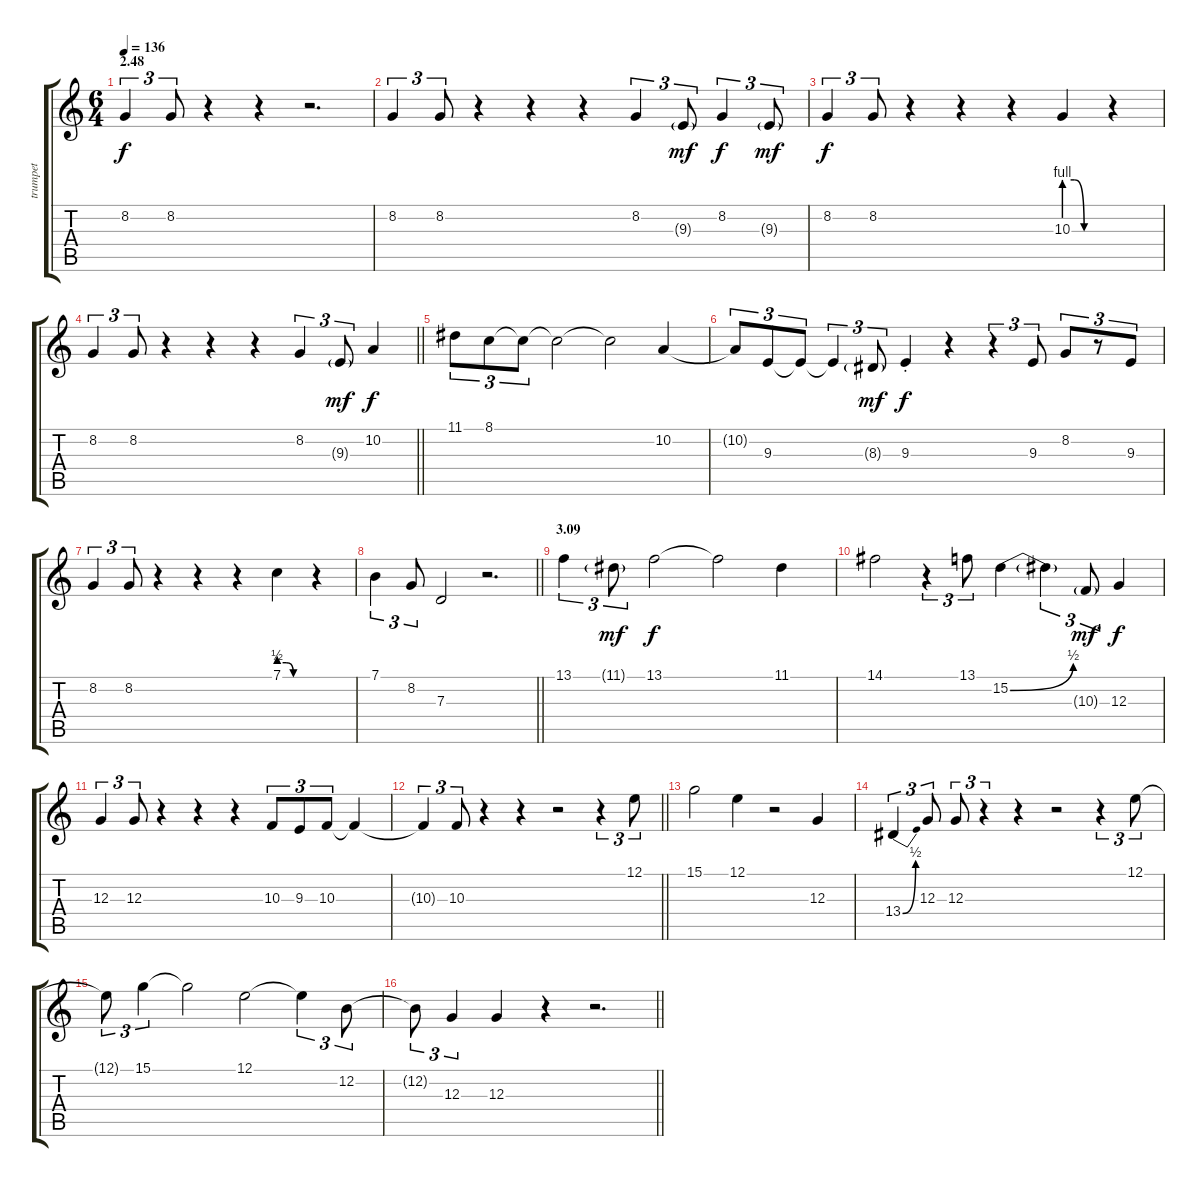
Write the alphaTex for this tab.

\track ("trumpet" "trumpet") {instrument trumpet}
\staff {score tabs}
\tuning (E4 B3 G3 D3 A2 E2) {hide}
\ts (6 4)
\section ("" "2.48")
\tempo 136
\clef g2
\ks c
8.2.4{tu (3 2) dy f} 8.2.8{tu (3 2)} r.4 r.4 r.2{d} |
8.2.4{tu (3 2)} 8.2.8{tu (3 2)} r.4 r.4 r.4 8.2.4{tu (3 2)} 9.3{g}.8{tu (3 2) dy mf} 8.2.4{tu (3 2) dy f} 9.3{g}.8{tu (3 2) dy mf} |
8.2.4{tu (3 2) dy f} 8.2.8{tu (3 2)} r.4 r.4 r.4 10.3{be (custom 0 4 15 4 30 0 60 0)}.4 r.4 |
\barLineRight lightlight
8.2.4{tu (3 2)} 8.2.8{tu (3 2)} r.4 r.4 r.4 8.2.4{tu (3 2)} 9.3{g}.8{tu (3 2) dy mf} 10.2.4{dy f} |
11.1.8{tu (3 2)} 8.1.8{tu (3 2)} 8.1{t}.8{tu (3 2)} 8.1{t}.2 8.1{t}.2 10.2.4 |
10.2{t}.8{tu (3 2)} 9.3.8{tu (3 2)} 9.3{t}.8{tu (3 2)} 9.3{t}.4{tu (3 2)} 8.3{g}.8{tu (3 2) dy mf} 9.3{st}.4{dy f} r.4 r.4{tu (3 2)} 9.3.8{tu (3 2)} 8.2.8{tu (3 2)} r.8{tu (3 2)} 9.3.8{tu (3 2)} |
8.2.4{tu (3 2)} 8.2.8{tu (3 2)} r.4 r.4 r.4 7.1{be (custom 0 2 15 2 30 0 60 0)}.4 r.4 |
\barLineRight lightlight
7.1.4{tu (3 2)} 8.2.8{tu (3 2)} 7.3.2 r.2{d} |
\section ("" "3.09")
13.1.4{tu (3 2)} 11.1{g}.8{tu (3 2) dy mf} 13.1.2{dy f} 13.1{t}.2 11.1.4 |
14.1.2 r.4{tu (3 2)} 13.1.8{tu (3 2)} 15.2{be (bend 0 0 60 2)}.4 15.2{t}.4{tu (3 2)} 10.3{g}.8{tu (3 2) dy mf} 12.3.4{dy f} |
12.3.4{tu (3 2)} 12.3.8{tu (3 2)} r.4 r.4 r.4 10.3.8{tu (3 2)} 9.3.8{tu (3 2)} 10.3.8{tu (3 2)} 10.3{t}.4 |
\barLineRight lightlight
10.3{t}.4{tu (3 2)} 10.3.8{tu (3 2)} r.4 r.4 r.2 r.4{tu (3 2)} 12.1.8{tu (3 2)} |
15.1.2 12.1.4 r.2 12.3.4 |
13.4{be (bend 0 0 60 2)}.4{tu (3 2)} 12.3.8{tu (3 2)} 12.3.8{tu (3 2)} r.4{tu (3 2)} r.4 r.2 r.4{tu (3 2)} 12.1.8{tu (3 2)} |
12.1{t}.8{tu (3 2)} 15.1.4{tu (3 2)} 15.1{t}.2 12.1.2 12.1{t}.4{tu (3 2)} 12.2.8{tu (3 2)} |
\barLineRight lightlight
12.2{t}.8{tu (3 2)} 12.3.4{tu (3 2)} 12.3.4 r.4 r.2{d}
